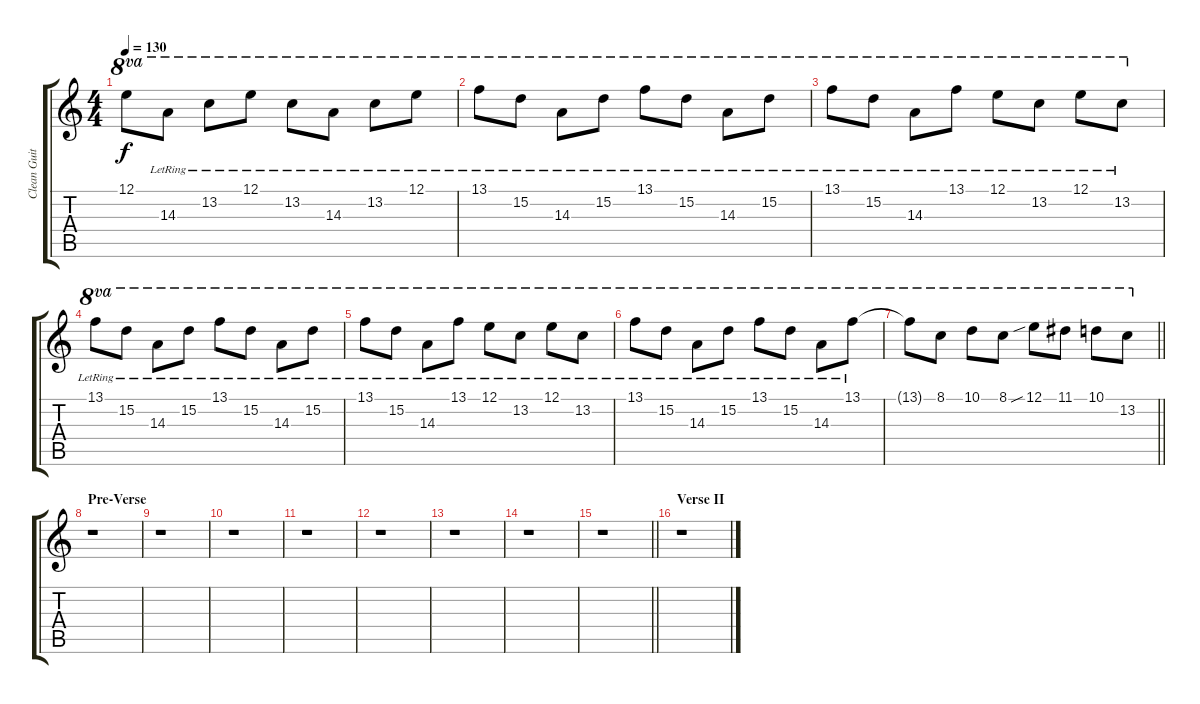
\track ("Clean Guitar" "Clean Guit") {instrument acousticguitarsteel}
\staff {score tabs}
\tuning (E4 B3 G3 D3 A2 E2) {hide}
\ts (4 4)
\tempo 130
\clef g2
\ks c
12.1{t}.8{ot 8va dy f} 14.3{lr}.8{ot 8va} 13.2{lr}.8{ot 8va} 12.1{lr}.8{ot 8va} 13.2{lr}.8{ot 8va} 14.3{lr}.8{ot 8va} 13.2{lr}.8{ot 8va} 12.1{lr}.8{ot 8va} |
13.1{lr}.8{ot 8va} 15.2{lr}.8{ot 8va} 14.3{lr}.8{ot 8va} 15.2{lr}.8{ot 8va} 13.1{lr}.8{ot 8va} 15.2{lr}.8{ot 8va} 14.3{lr}.8{ot 8va} 15.2{lr}.8{ot 8va} |
13.1{lr}.8{ot 8va} 15.2{lr}.8{ot 8va} 14.3{lr}.8{ot 8va} 13.1{lr}.8{ot 8va} 12.1{lr}.8{ot 8va} 13.2{lr}.8{ot 8va} 12.1{lr}.8{ot 8va} 13.2{lr}.8{ot 8va} |
13.1{lr}.8{ot 8va} 15.2{lr}.8{ot 8va} 14.3{lr}.8{ot 8va} 15.2{lr}.8{ot 8va} 13.1{lr}.8{ot 8va} 15.2{lr}.8{ot 8va} 14.3{lr}.8{ot 8va} 15.2{lr}.8{ot 8va} |
13.1{lr}.8{ot 8va} 15.2{lr}.8{ot 8va} 14.3{lr}.8{ot 8va} 13.1{lr}.8{ot 8va} 12.1{lr}.8{ot 8va} 13.2{lr}.8{ot 8va} 12.1{lr}.8{ot 8va} 13.2{lr}.8{ot 8va} |
13.1{lr}.8{ot 8va} 15.2{lr}.8{ot 8va} 14.3{lr}.8{ot 8va} 15.2{lr}.8{ot 8va} 13.1{lr}.8{ot 8va} 15.2{lr}.8{ot 8va} 14.3{lr}.8{ot 8va} 13.1{lr}.8{ot 8va} |
\barLineRight lightlight
13.1{t}.8{ot 8va} 8.1.8{ot 8va} 10.1.8{ot 8va} 8.1.8{ot 8va} 12.1{sib}.8{ot 8va} 11.1.8{ot 8va} 10.1.8{ot 8va} 13.2.8{ot 8va} |
\section ("" "Pre-Verse")
r.1 |
r.1 |
r.1 |
r.1 |
r.1 |
r.1 |
r.1 |
\barLineRight lightlight
r.1 |
\section ("" "Verse II")
r.1
